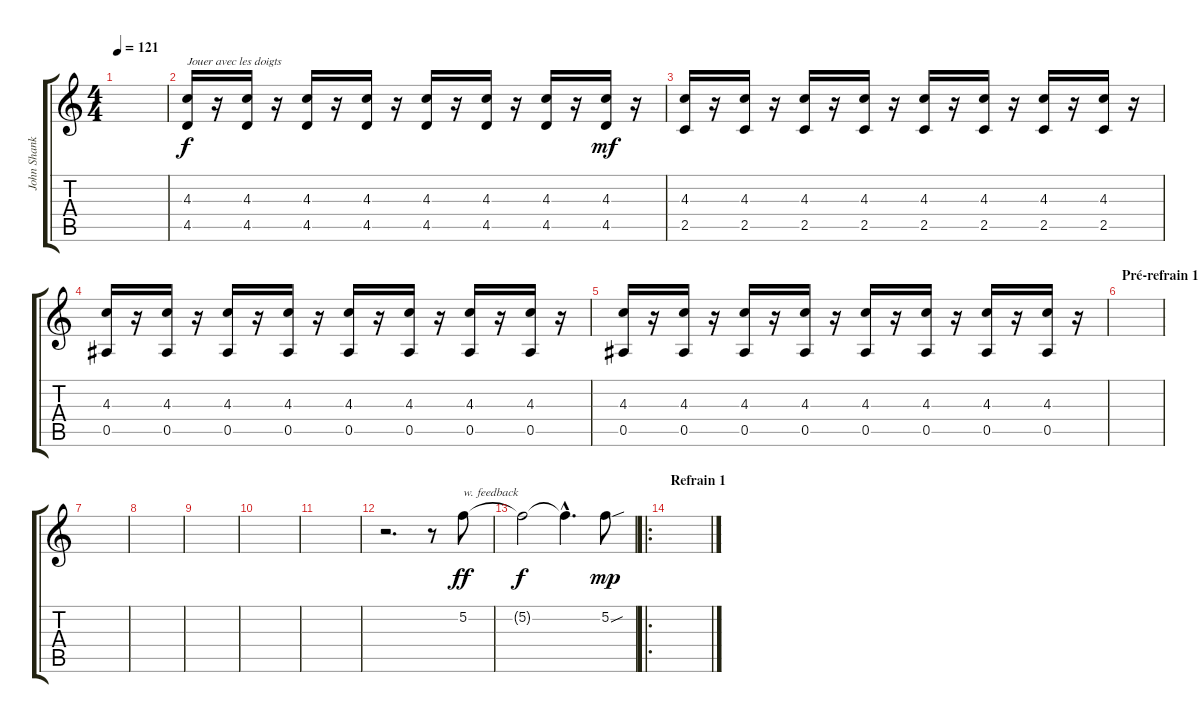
\track ("John Shanks - guitare overdrive" "John Shank") {instrument overdrivenguitar}
\staff {score tabs}
\tuning (F4 C4 Ab3 Eb3 Bb2 F2) {hide}
\ts (4 4)
\tempo 121
\clef g2
\ks c
|
(4.3 4.5).16{txt "Jouer avec les doigts"} r.16 (4.3 4.5).16 r.16 (4.3 4.5).16 r.16 (4.3 4.5).16 r.16 (4.3 4.5).16 r.16 (4.3 4.5).16 r.16 (4.3 4.5).16{dy f} r.16 (4.3 4.5).16{dy mf} r.16 |
(4.3 2.5).16 r.16 (4.3 2.5).16 r.16 (4.3 2.5).16 r.16 (4.3 2.5).16 r.16 (4.3 2.5).16 r.16 (4.3 2.5).16 r.16 (4.3 2.5).16 r.16 (4.3 2.5).16 r.16 |
(4.3 0.5).16 r.16 (4.3 0.5).16 r.16 (4.3 0.5).16 r.16 (4.3 0.5).16 r.16 (4.3 0.5).16 r.16 (4.3 0.5).16 r.16 (4.3 0.5).16 r.16 (4.3 0.5).16 r.16 |
(4.3 0.5).16 r.16 (4.3 0.5).16 r.16 (4.3 0.5).16 r.16 (4.3 0.5).16 r.16 (4.3 0.5).16 r.16 (4.3 0.5).16 r.16 (4.3 0.5).16 r.16 (4.3 0.5).16 r.16 |
\section ("" "Pré-refrain 1")
|
|
|
|
|
|
r.2{d} r.8 5.2.8{txt "w. feedback" dy ff} |
5.2{t}.2{dy f} 5.2{hac t}.4{d} 5.2{sou}.8{dy mp} |
\ro
\section ("" "Refrain 1")
